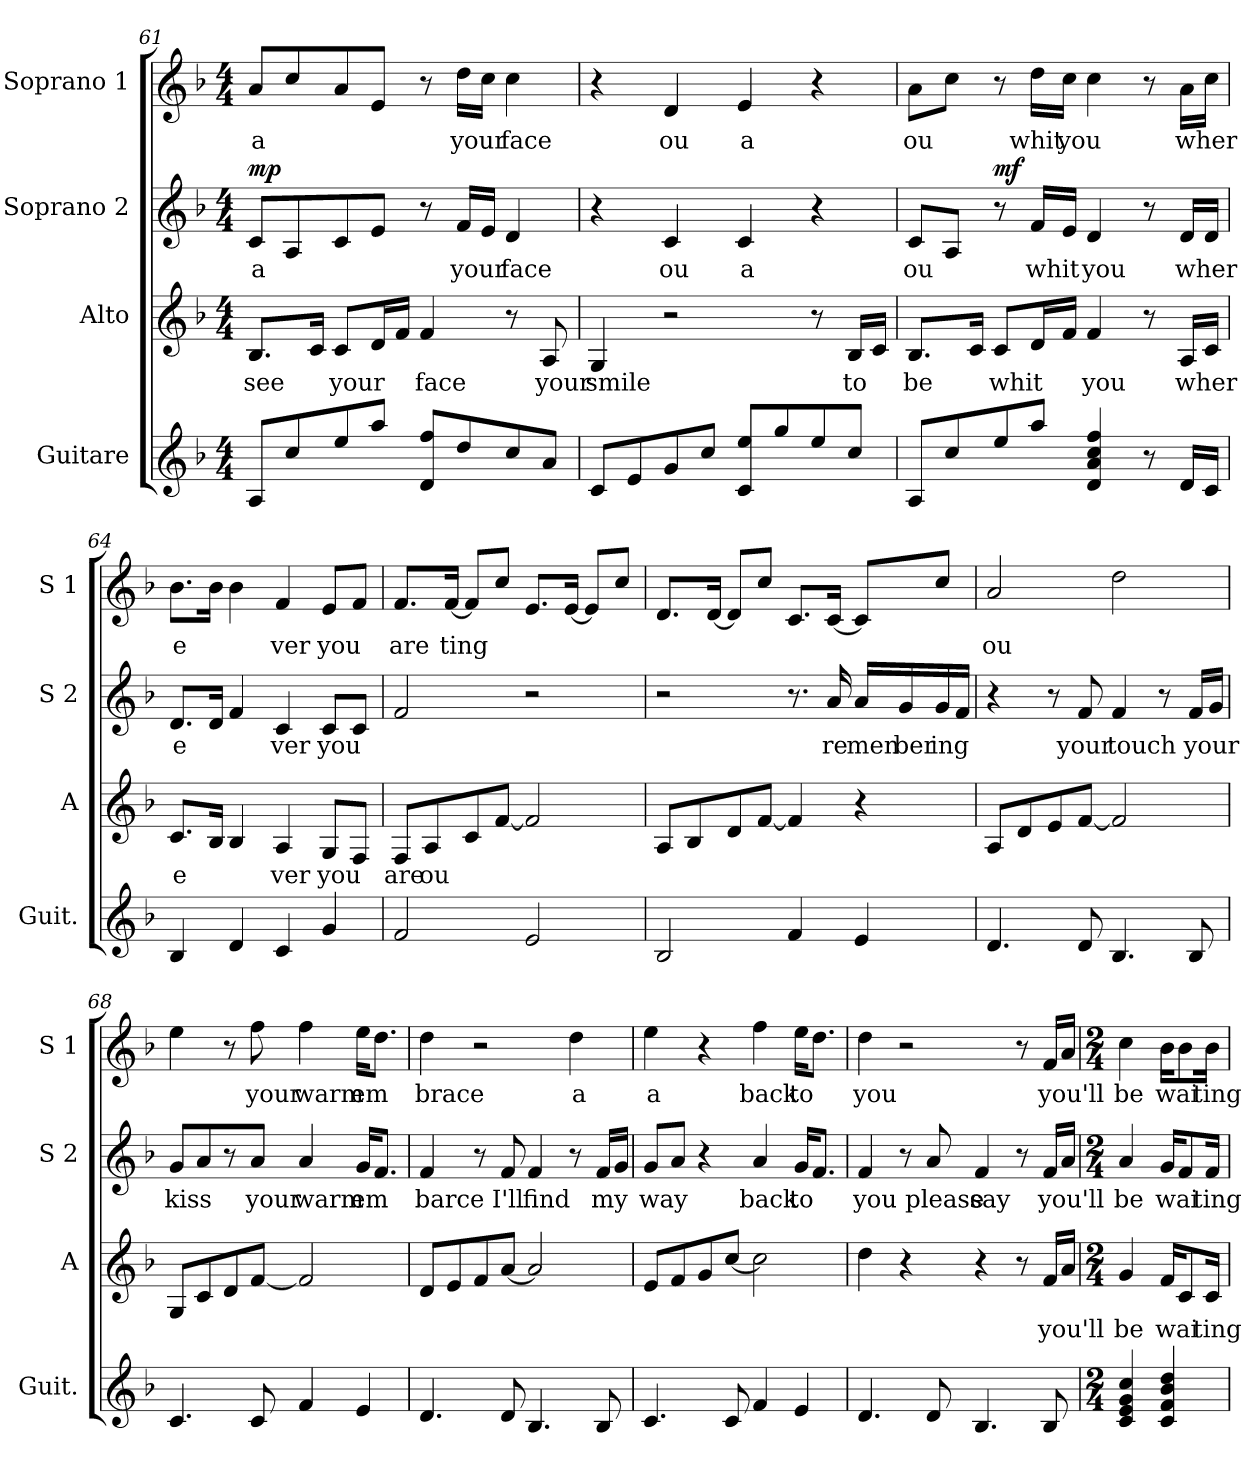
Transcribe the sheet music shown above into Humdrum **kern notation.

**kern	**kern	**text	**kern	**text	**dynam	**kern	**text
*part4	*part3	*part3	*part2	*part2	*part2	*part1	*part1
*staff4	*staff3	*staff3	*staff2	*staff2	*staff2	*staff1	*staff1
*I"Guitare	*I"Alto	*	*I"Soprano 2	*	*	*I"Soprano 1	*
*I'Guit.	*I'A	*	*I'S 2	*	*	*I'S 1	*
!!LO:PB:g=z
*clefG2	*clefG2	*	*clefG2	*	*	*clefG2	*
*ITrd7c12	*	*	*	*	*	*	*
*k[b-]	*k[b-]	*	*k[b-]	*	*	*k[b-]	*
*F:	*F:	*	*F:	*	*	*F:	*
*M4/4	*M4/4	*	*M4/4	*	*	*M4/4	*
=61	=61	=61	=61	=61	=61	=61	=61
!	!	!LO:LY:b	!	!LO:LY:b	!LO:DY:a	!	!LO:LY:b
8AA/L	8.B-/L	see	8c/L	a	mp	8a/L	a
8c/	.	.	8A/	.	.	8cc/	.
.	16c/Jk	.	.	.	.	.	.
!	!	!LO:LY:b	!	!	!	!	!
8e/	8c/L	your	8c/	.	.	8a/	.
8a/J	16d/L	.	8e/J	.	.	8e/J	.
.	16f/JJ	.	.	.	.	.	.
!	!	!LO:LY:b	!	!	!	!	!
8D/ 8f/L	4f/	face	8r	.	.	8r	.
!	!	!	!	!LO:LY:b	!	!	!LO:LY:b
8d/	.	.	16f/LL	your	.	16dd\LL	your
.	.	.	16e/JJ	.	.	16cc\JJ	.
!	!	!	!	!LO:LY:b	!	!	!LO:LY:b
8c/	8r	.	4d/	face	.	4cc\	face
!	!	!LO:LY:b	!	!	!	!	!
8A/J	8A/	your	.	.	.	.	.
=62	=62	=62	=62	=62	=62	=62	=62
!	!	!LO:LY:b	!	!	!	!	!
8C/L	4G/	smile	4r	.	.	4r	.
8E/	.	.	.	.	.	.	.
!	!	!	!	!LO:LY:b	!	!	!LO:LY:b
8G/	2r	.	4c/	ou	.	4d/	ou
8c/J	.	.	.	.	.	.	.
!	!	!	!	!LO:LY:b	!	!	!LO:LY:b
8C/ 8e/L	.	.	4c/	a	.	4e/	a
8g/	.	.	.	.	.	.	.
8e/	8r	.	4r	.	.	4r	.
!	!	!LO:LY:b	!	!	!	!	!
8c/J	16B-/LL	to	.	.	.	.	.
.	16c/JJ	.	.	.	.	.	.
=63	=63	=63	=63	=63	=63	=63	=63
!	!	!LO:LY:b	!	!LO:LY:b	!	!	!LO:LY:b
8AA/L	8.B-/L	be	8c/L	ou	.	8a\L	ou
8c/	.	.	8A/J	.	.	8cc\J	.
.	16c/Jk	.	.	.	.	.	.
!	!	!LO:LY:b	!	!	!LO:DY:a	!	!
8e/	8c/L	whit	8r	.	mf	8r	.
!	!	!	!	!LO:LY:b	!	!	!LO:LY:b
8a/J	16d/L	.	16f/LL	whit	.	16dd\LL	whit
!	!	!	!	!	!	!	!LO:LY:b
.	16f/JJ	.	16e/JJ	.	.	16cc\JJ	you
!	!	!LO:LY:b	!	!LO:LY:b	!	!	!
4D/ 4A/ 4c/ 4f/	4f/	you	4d/	you	.	4cc\	.
8r	8r	.	8r	.	.	8r	.
!	!	!LO:LY:b	!	!LO:LY:b	!	!	!LO:LY:b
16D/LL	16A/LL	wher	16d/LL	wher	.	16a\LL	wher
16C/JJ	16c/JJ	.	16d/JJ	.	.	16cc\JJ	.
=64	=64	=64	=64	=64	=64	=64	=64
!	!	!LO:LY:b	!	!LO:LY:b	!	!	!LO:LY:b
4BB-/	8.c/L	e	8.d/L	e	.	8.b-\L	e
.	16B-/Jk	.	16d/Jk	.	.	16b-\Jk	.
4D/	4B-/	.	4f/	.	.	4b-\	.
!	!	!LO:LY:b	!	!LO:LY:b	!	!	!LO:LY:b
4C/	4A/	ver	4c/	ver	.	4f/	ver
!	!	!LO:LY:b	!	!LO:LY:b	!	!	!LO:LY:b
4G/	8G/L	you	8c/L	you	.	8e/L	you
.	8F/J	.	8c/J	.	.	8f/J	.
!!LO:LB:g=z
=65	=65	=65	=65	=65	=65	=65	=65
!	!	!LO:LY:b	!	!	!	!	!LO:LY:b
2F/	8F/L	are	2f/	.	.	8.f/L	are
!	!	!LO:LY:b	!	!	!	!	!
.	8A/	ou	.	.	.	.	.
!	!	!	!	!	!	!	!LO:LY:b
.	.	.	.	.	.	[16f/Jk	ting
.	8c/	.	.	.	.	8f/L]	.
.	[8f/J	.	.	.	.	8cc/J	.
2E/	2f/]	.	2r	.	.	8.e/L	.
.	.	.	.	.	.	[16e/Jk	.
.	.	.	.	.	.	8e/L]	.
.	.	.	.	.	.	8cc/J	.
=66	=66	=66	=66	=66	=66	=66	=66
2BB-/	8A/L	.	2r	.	.	8.d/L	.
.	8B-/	.	.	.	.	.	.
.	.	.	.	.	.	[16d/Jk	.
.	8d/	.	.	.	.	8d/L]	.
.	[8f/J	.	.	.	.	8cc/J	.
4F/	4f/]	.	8.r	.	.	8.c/L	.
!	!	!	!	!LO:LY:b	!	!	!
.	.	.	16a/	re	.	[16c/Jk	.
!	!	!	!	!LO:LY:b	!	!	!
4E/	4r	.	16a/LL	men	.	8c/L]	.
!	!	!	!	!LO:LY:b	!	!	!
.	.	.	16g/	ber	.	.	.
!	!	!	!	!LO:LY:b	!	!	!
.	.	.	16g/	ing	.	8cc/J	.
.	.	.	16f/JJ	.	.	.	.
=67	=67	=67	=67	=67	=67	=67	=67
!	!	!	!	!	!	!	!LO:LY:b
4.D/	8A/L	.	4r	.	.	2a/	ou
.	8d/	.	.	.	.	.	.
.	8e/	.	8r	.	.	.	.
!	!	!	!	!LO:LY:b	!	!	!
8D/	[8f/J	.	8f/	your	.	.	.
!	!	!	!	!LO:LY:b	!	!	!
4.BB-/	2f/]	.	4f/	touch	.	2dd\	.
.	.	.	8r	.	.	.	.
!	!	!	!	!LO:LY:b	!	!	!
8BB-/	.	.	16f/LL	your	.	.	.
.	.	.	16g/JJ	.	.	.	.
=68	=68	=68	=68	=68	=68	=68	=68
!	!	!	!	!LO:LY:b	!	!	!
4.C/	8G/L	.	8g/L	kiss	.	4ee\	.
.	8c/	.	8a/	.	.	.	.
.	8d/	.	8r	.	.	8r	.
!	!	!	!	!LO:LY:b	!	!	!LO:LY:b
8C/	[8f/J	.	8a/J	your	.	8ff\	your
!	!	!	!	!LO:LY:b	!	!	!LO:LY:b
4F/	2f/]	.	4a/	warm	.	4ff\	warm
!	!	!	!	!LO:LY:b	!	!	!LO:LY:b
4E/	.	.	16g/KL	em	.	16ee\KL	em
.	.	.	8.f/J	.	.	8.dd\J	.
!!LO:LB:g=z
=69	=69	=69	=69	=69	=69	=69	=69
!	!	!	!	!LO:LY:b	!	!	!LO:LY:b
4.D/	8d/L	.	4f/	barce	.	4dd\	brace
.	8e/	.	.	.	.	.	.
.	8f/	.	8r	.	.	2r	.
!	!	!	!	!LO:LY:b	!	!	!
8D/	[8a/J	.	8f/	I'll	.	.	.
!	!	!	!	!LO:LY:b	!	!	!
4.BB-/	2a/]	.	4f/	find	.	.	.
!	!	!	!	!	!	!	!LO:LY:b
.	.	.	8r	.	.	4dd\	a
!	!	!	!	!LO:LY:b	!	!	!
8BB-/	.	.	16f/LL	my	.	.	.
.	.	.	16g/JJ	.	.	.	.
=70	=70	=70	=70	=70	=70	=70	=70
!	!	!	!	!LO:LY:b	!	!	!LO:LY:b
4.C/	8e/L	.	8g/L	way	.	4ee\	a
.	8f/	.	8a/J	.	.	.	.
.	8g/	.	4r	.	.	4r	.
8C/	[8cc/J	.	.	.	.	.	.
!	!	!	!	!LO:LY:b	!	!	!LO:LY:b
4F/	2cc\]	.	4a/	back	.	4ff\	back
!	!	!	!	!LO:LY:b	!	!	!LO:LY:b
4E/	.	.	16g/KL	to	.	16ee\KL	to
.	.	.	8.f/J	.	.	8.dd\J	.
=71	=71	=71	=71	=71	=71	=71	=71
!	!	!	!	!LO:LY:b	!	!	!LO:LY:b
4.D/	4dd\	.	4f/	you	.	4dd\	you
.	4r	.	8r	.	.	2r	.
!	!	!	!	!LO:LY:b	!	!	!
8D/	.	.	8a/	please	.	.	.
!	!	!	!	!LO:LY:b	!	!	!
4.BB-/	4r	.	4f/	say	.	.	.
.	8r	.	8r	.	.	8r	.
!	!	!LO:LY:b	!	!LO:LY:b	!	!	!LO:LY:b
8BB-/	16f/LL	you'll	16f/LL	you'll	.	16f/LL	you'll
.	16a/JJ	.	16a/JJ	.	.	16a/JJ	.
=72	=72	=72	=72	=72	=72	=72	=72
*M2/4	*M2/4	*	*M2/4	*	*	*M2/4	*
!	!	!LO:LY:b	!	!LO:LY:b	!	!	!LO:LY:b
4C/ 4E/ 4G/ 4c/	4g/	be	4a/	be	.	4cc\	be
!	!	!LO:LY:b	!	!LO:LY:b	!	!	!LO:LY:b
4C/ 4F/ 4B-/ 4d/	16f/KL	wai	16g/KL	wai	.	16b-\KL	wai
.	8c/	.	8f/	.	.	8b-\	.
!	!	!LO:LY:b	!	!LO:LY:b	!	!	!LO:LY:b
.	16c/Jk	ting	16f/Jk	ting	.	16b-\Jk	ting
=	=	=	=	=	=	=	=
*-	*-	*-	*-	*-	*-	*-	*-
